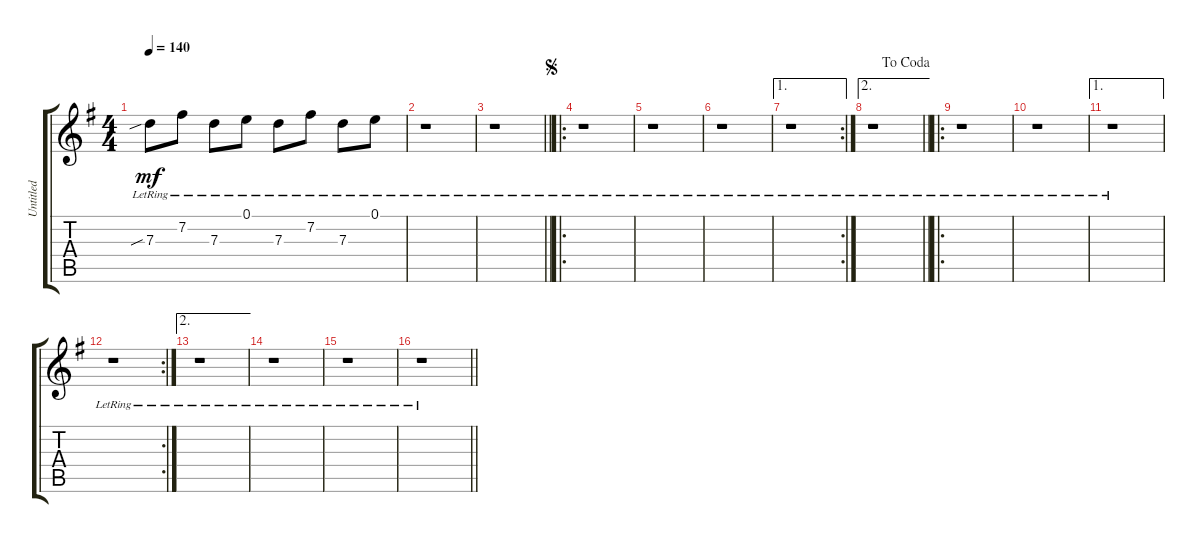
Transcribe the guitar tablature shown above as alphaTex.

\track ("Untitled" "Untitled") {instrument electricguitarclean}
\staff {score tabs}
\tuning (E4 B3 G3 D3 A2 E2) {hide}
\ts (4 4)
\tempo 140
\clef g2
\ks g
7.3{sib lr}.8{dy mf} 7.2{lr}.8 7.3{lr}.8 0.1{lr}.8 7.3{lr}.8 7.2{lr}.8 7.3{lr}.8 0.1{lr}.8 |
r.1 |
\barLineRight lightlight
r.1 |
\ro
\jump segno
r.1 |
r.1 |
r.1 |
\ae 1
\rc 2
r.1 |
\ae 2
\jump dacoda
\barLineRight lightlight
r.1 |
\ro
r.1 |
r.1 |
\ae 1
r.1 |
\rc 2
r.1 |
\ae 2
r.1 |
r.1 |
r.1 |
\barLineRight lightlight
r.1
